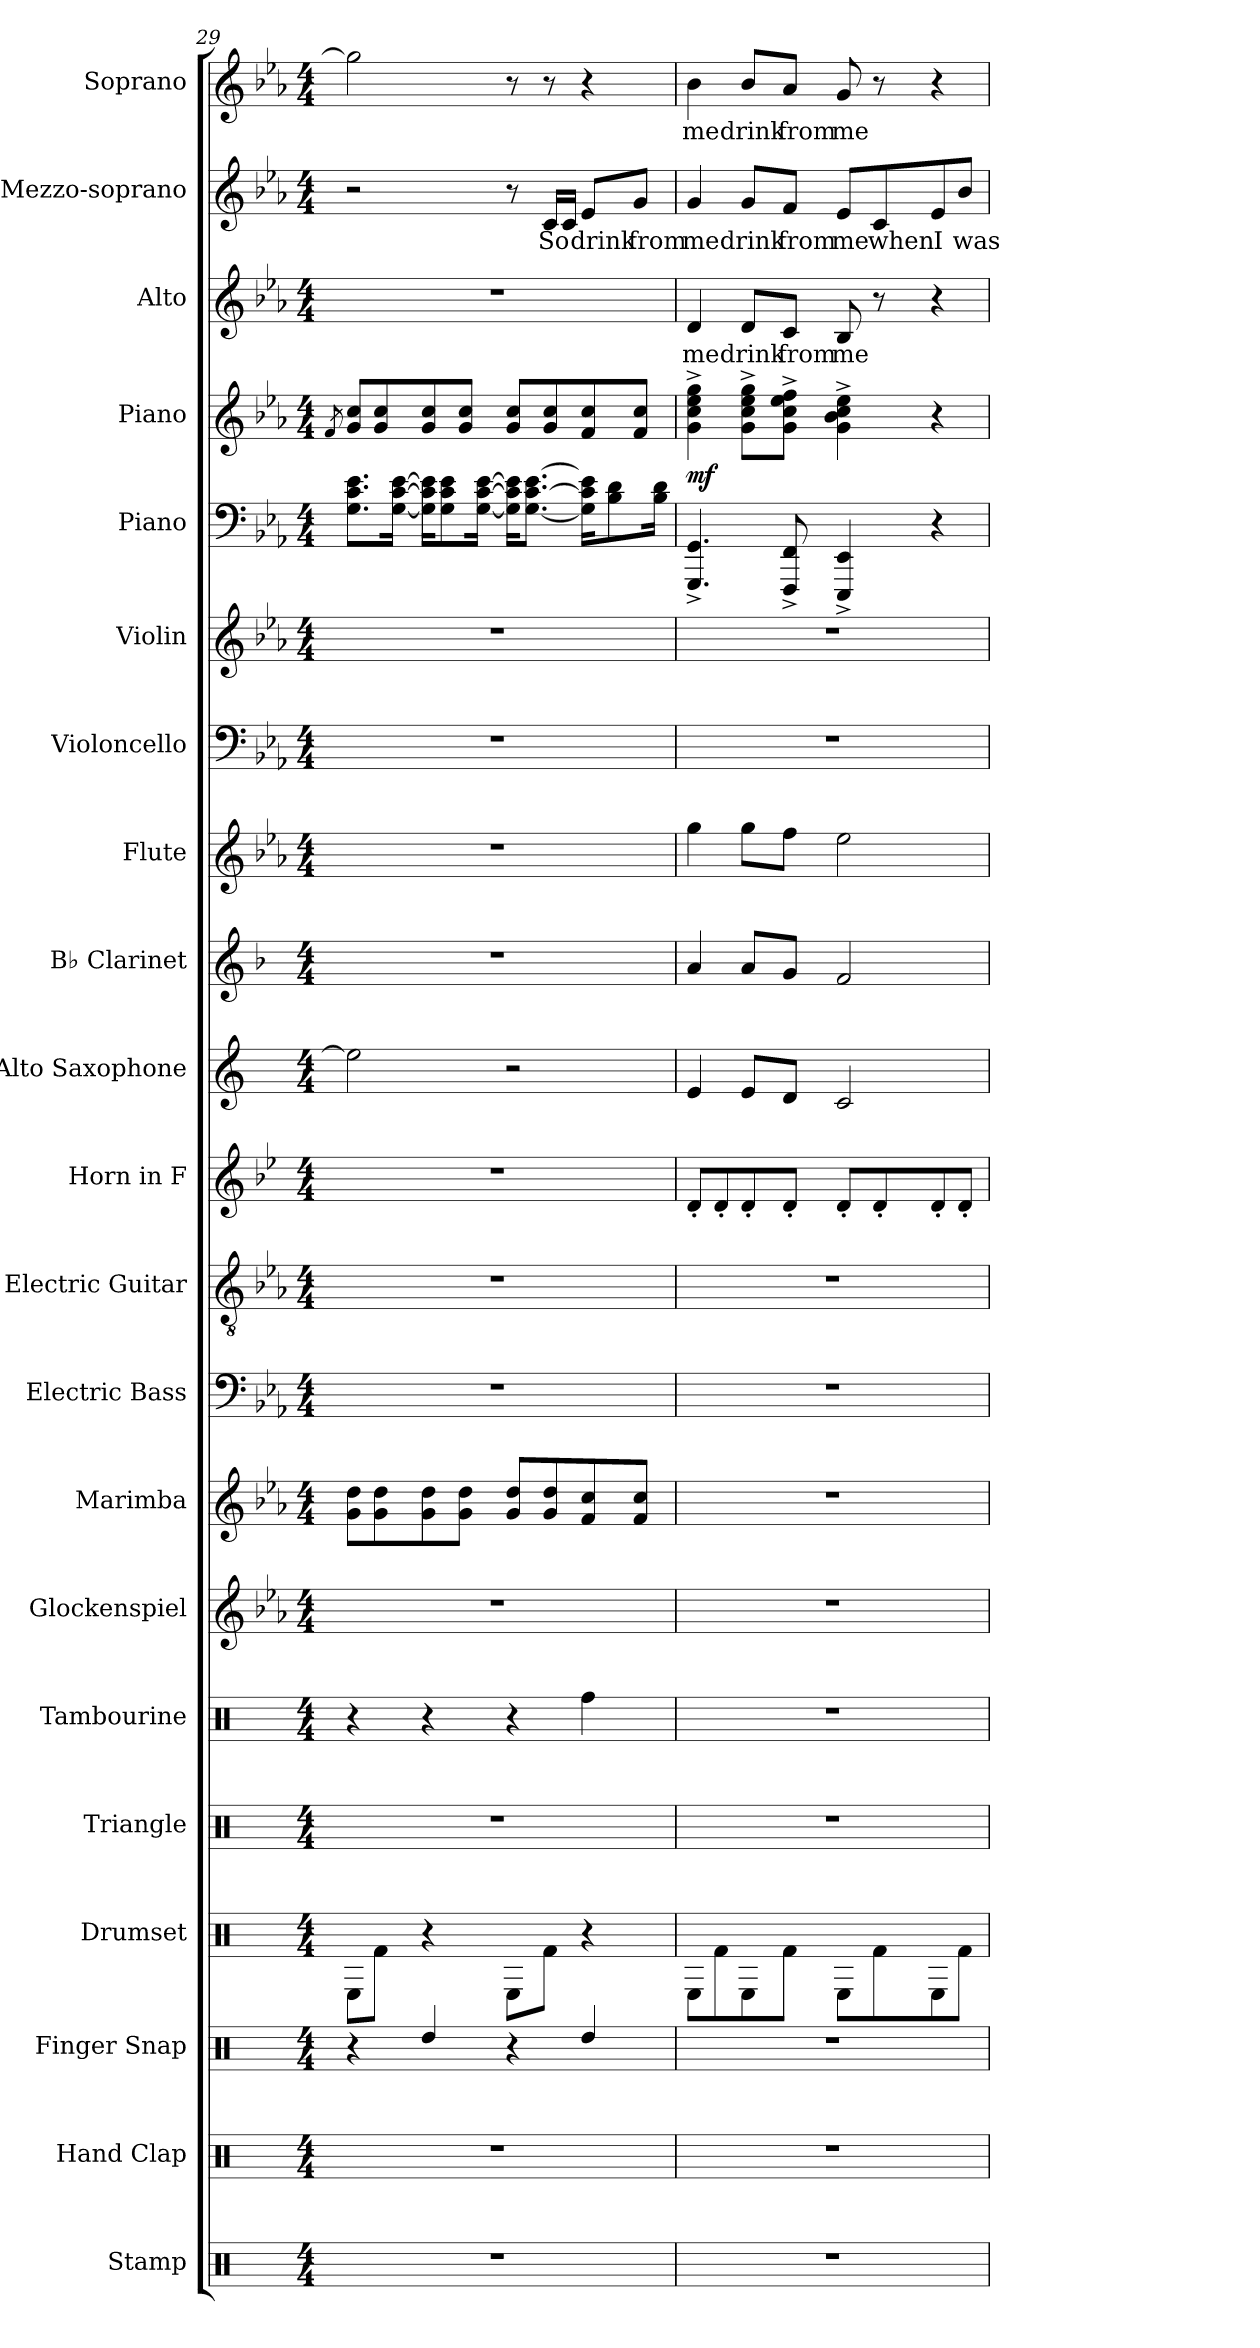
**kern	**kern	**kern	**kern	**kern	**kern	**kern	**kern	**kern	**kern	**kern	**kern	**kern	**kern	**kern	**kern	**kern	**kern	**dynam	**kern	**text	**kern	**text	**kern	**text
*part21	*part20	*part19	*part18	*part17	*part16	*part15	*part14	*part13	*part12	*part11	*part10	*part9	*part8	*part7	*part6	*part5	*part4	*part4	*part3	*part3	*part2	*part2	*part1	*part1
*staff21	*staff20	*staff19	*staff18	*staff17	*staff16	*staff15	*staff14	*staff13	*staff12	*staff11	*staff10	*staff9	*staff8	*staff7	*staff6	*staff5	*staff4	*staff4	*staff3	*staff3	*staff2	*staff2	*staff1	*staff1
*I"Stamp	*I"Hand Clap	*I"Finger Snap	*I"Drumset	*I"Triangle	*I"Tambourine	*I"Glockenspiel	*I"Marimba	*I"Electric Bass	*I"Electric Guitar	*I"Horn in F	*I"Alto Saxophone	*I"B♭ Clarinet	*I"Flute	*I"Violoncello	*I"Violin	*I"Piano	*I"Piano	*	*I"Alto	*	*I"Mezzo-soprano	*	*I"Soprano	*
*I'Sta.	*I'Hd. Clp.	*I'Fi. Sna.	*I'D. Set	*I'Trgl.	*I'Tamb.	*I'Glock.	*I'Mrm.	*I'El. B.	*I'El. Guit.	*	*I'A. Sax.	*I'B♭ Cl.	*I'Fl.	*I'Vc.	*I'Vln.	*I'Pno.	*I'Pno.	*	*I'A.	*	*I'Mzs.	*	*I'S.	*
!!LO:PB:g=z
*clefX	*clefX	*clefX	*clefX	*clefX	*clefX	*clefG2	*clefG2	*clefF4	*clefGv2	*clefG2	*clefG2	*clefG2	*clefG2	*clefF4	*clefG2	*clefF4	*clefG2	*	*clefG2	*	*clefG2	*	*clefG2	*
*	*	*	*	*	*	*ITrd-14c-24	*	*ITrd7c12	*	*ITrd4c7	*ITrd5c9	*ITrd1c2	*	*	*	*	*	*	*	*	*	*	*	*
*k[]	*k[]	*k[]	*k[]	*k[]	*k[]	*k[b-e-a-]	*k[b-e-a-]	*k[b-e-a-]	*k[b-e-a-]	*k[b-e-a-]	*k[b-e-a-]	*k[b-e-a-]	*k[b-e-a-]	*k[b-e-a-]	*k[b-e-a-]	*k[b-e-a-]	*k[b-e-a-]	*	*k[b-e-a-]	*	*k[b-e-a-]	*	*k[b-e-a-]	*
*M4/4	*M4/4	*M4/4	*M4/4	*M4/4	*M4/4	*M4/4	*M4/4	*M4/4	*M4/4	*M4/4	*M4/4	*M4/4	*M4/4	*M4/4	*M4/4	*M4/4	*M4/4	*	*M4/4	*	*M4/4	*	*M4/4	*
=29	=29	=29	=29	=29	=29	=29	=29	=29	=29	=29	=29	=29	=29	=29	=29	=29	=29	=29	=29	=29	=29	=29	=29	=29
.	.	.	.	.	.	.	.	.	.	.	.	.	.	.	.	.	8qf/	.	.	.	.	.	.	.
1r	1r	4r	8RE\L	1r	4r	1r	8g\ 8dd\L	1r	1r	1r	2g\]	1r	1r	1r	1r	8.G\ 8.c\ 8.e-\L	8g/ 8cc/L	.	1r	.	2r	.	2gg\]	.
.	.	.	8Rf\J	.	.	.	8g\ 8dd\	.	.	.	.	.	.	.	.	.	8g/ 8cc/	.	.	.	.	.	.	.
.	.	.	.	.	.	.	.	.	.	.	.	.	.	.	.	[16G\ [16c\ [16e-\Jk	.	.	.	.	.	.	.	.
.	.	4Rdd/	4r	.	4r	.	8g\ 8dd\	.	.	.	.	.	.	.	.	16G\] 16c\] 16e-\]KL	8g/ 8cc/	.	.	.	.	.	.	.
.	.	.	.	.	.	.	.	.	.	.	.	.	.	.	.	8G\ 8c\ 8e-\	.	.	.	.	.	.	.	.
.	.	.	.	.	.	.	8g\ 8dd\J	.	.	.	.	.	.	.	.	.	8g/ 8cc/J	.	.	.	.	.	.	.
.	.	.	.	.	.	.	.	.	.	.	.	.	.	.	.	[16G\ [16c\ [16e-\Jk	.	.	.	.	.	.	.	.
.	.	4r	8RE\L	.	4r	.	8g/ 8dd/L	.	.	.	2r	.	.	.	.	16G\] 16c\] 16e-\]KL	8g/ 8cc/L	.	.	.	8r	.	8r	.
.	.	.	.	.	.	.	.	.	.	.	.	.	.	.	.	[8.G\ [8.c\ [8.e-\J	.	.	.	.	.	.	.	.
!	!	!	!	!	!	!	!	!	!	!	!	!	!	!	!	!	!	!	!	!	!	!LO:LY:b	!	!
.	.	.	8Rf\J	.	.	.	8g/ 8dd/	.	.	.	.	.	.	.	.	.	8g/ 8cc/	.	.	.	16c/LL	So	8r	.
.	.	.	.	.	.	.	.	.	.	.	.	.	.	.	.	.	.	.	.	.	16c/JJ	.	.	.
!	!	!	!	!	!	!	!	!	!	!	!	!	!	!	!	!	!	!	!	!	!	!LO:LY:b	!	!
.	.	4Rdd/	4r	.	4Rff\	.	8f/ 8cc/	.	.	.	.	.	.	.	.	16G\] 16c\] 16e-\]KL	8f/ 8cc/	.	.	.	8e-/L	drink	4r	.
.	.	.	.	.	.	.	.	.	.	.	.	.	.	.	.	8B-\ 8d\	.	.	.	.	.	.	.	.
!	!	!	!	!	!	!	!	!	!	!	!	!	!	!	!	!	!	!	!	!	!	!LO:LY:b	!	!
.	.	.	.	.	.	.	8f/ 8cc/J	.	.	.	.	.	.	.	.	.	8f/ 8cc/J	.	.	.	8g/J	from	.	.
.	.	.	.	.	.	.	.	.	.	.	.	.	.	.	.	16B-\ 16d\Jk	.	.	.	.	.	.	.	.
=30	=30	=30	=30	=30	=30	=30	=30	=30	=30	=30	=30	=30	=30	=30	=30	=30	=30	=30	=30	=30	=30	=30	=30	=30
!	!	!	!	!	!	!	!	!	!	!	!	!	!	!	!	!	!	!LO:DY:b	!	!LO:LY:b	!	!LO:LY:b	!	!LO:LY:b
1r	1r	1r	8RE\L	1r	1r	1r	1r	1r	1r	8G'/L	4G/	4g/	4gg\	1r	1r	4.GGG/^ 4.GG/^	4g\^ 4cc\^ 4ee-\^ 4gg\^	mf	4d/	me	4g/	me	4b-\	me
.	.	.	8Rf\	.	.	.	.	.	.	8G'/	.	.	.	.	.	.	.	.	.	.	.	.	.	.
!	!	!	!	!	!	!	!	!	!	!	!	!	!	!	!	!	!	!	!	!LO:LY:b	!	!LO:LY:b	!	!LO:LY:b
.	.	.	8RE\	.	.	.	.	.	.	8G'/	8G/L	8g/L	8gg\L	.	.	.	8g\^ 8cc\^ 8ee-\^ 8gg\^L	.	8d/L	drink	8g/L	drink	8b-/L	drink
!	!	!	!	!	!	!	!	!	!	!	!	!	!	!	!	!	!	!	!	!LO:LY:b	!	!LO:LY:b	!	!LO:LY:b
.	.	.	8Rf\J	.	.	.	.	.	.	8G'/J	8F/J	8f/J	8ff\J	.	.	8FFF/^ 8FF/^	8g\^ 8cc\^ 8ee-\^ 8ff\^J	.	8c/J	from	8f/J	from	8a-/J	from
!	!	!	!	!	!	!	!	!	!	!	!	!	!	!	!	!	!	!	!	!LO:LY:b	!	!LO:LY:b	!	!LO:LY:b
.	.	.	8RE\L	.	.	.	.	.	.	8G'/L	2E-/	2e-/	2ee-\	.	.	4EEE-/^ 4EE-/^	4g\^ 4b-\^ 4cc\^ 4ee-\^	.	8B-/	me	8e-/L	me	8g/	me
!	!	!	!	!	!	!	!	!	!	!	!	!	!	!	!	!	!	!	!	!	!	!LO:LY:b	!	!
.	.	.	8Rf\	.	.	.	.	.	.	8G'/	.	.	.	.	.	.	.	.	8r	.	8c/	when	8r	.
!	!	!	!	!	!	!	!	!	!	!	!	!	!	!	!	!	!	!	!	!	!	!LO:LY:b	!	!
.	.	.	8RE\	.	.	.	.	.	.	8G'/	.	.	.	.	.	4r	4r	.	4r	.	8e-/	I	4r	.
!	!	!	!	!	!	!	!	!	!	!	!	!	!	!	!	!	!	!	!	!	!	!LO:LY:b	!	!
.	.	.	8Rf\J	.	.	.	.	.	.	8G'/J	.	.	.	.	.	.	.	.	.	.	8b-/J	was	.	.
=	=	=	=	=	=	=	=	=	=	=	=	=	=	=	=	=	=	=	=	=	=	=	=	=
*-	*-	*-	*-	*-	*-	*-	*-	*-	*-	*-	*-	*-	*-	*-	*-	*-	*-	*-	*-	*-	*-	*-	*-	*-
